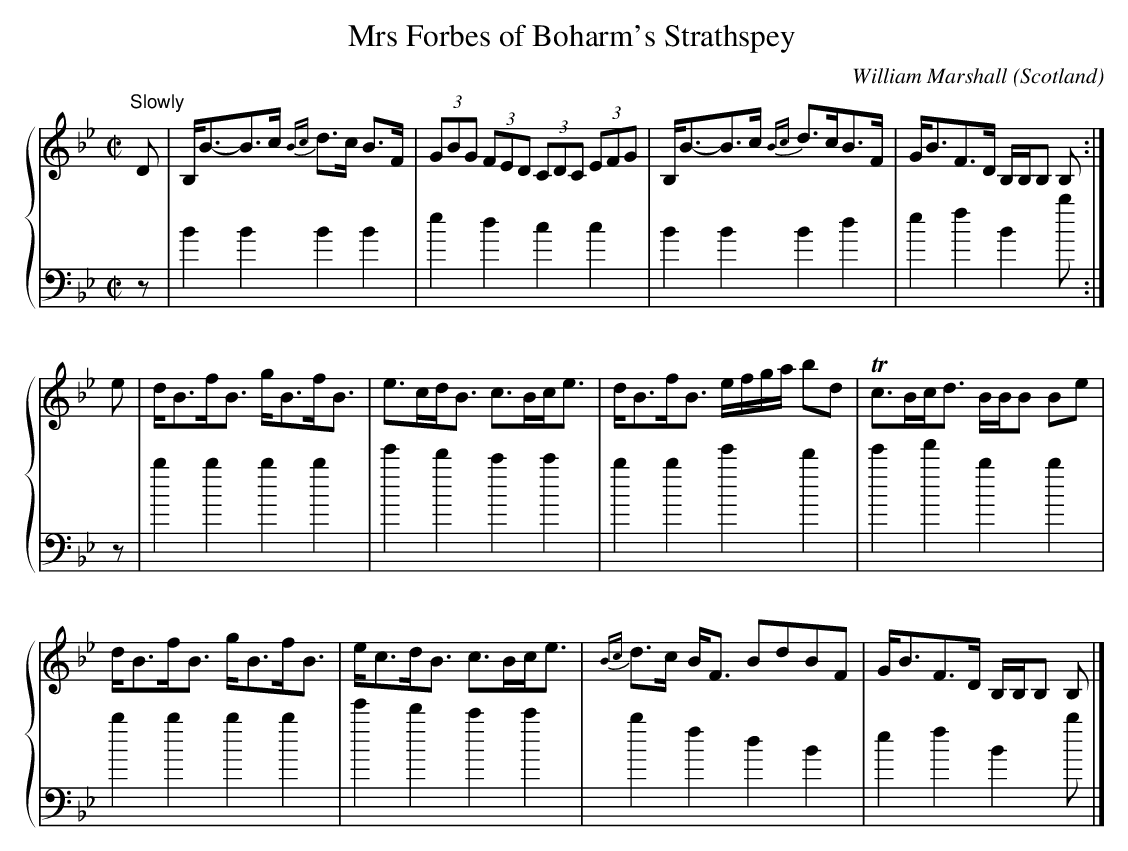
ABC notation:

X:1
T:Mrs Forbes of Boharm's Strathspey
C:William Marshall
L:1/8
M:C|
O:Scotland
K:Bb
%%staves { 1 2 }
V:1
"^Slowly"
D | \
B,<B-B>c {Bc}d>c B>F | (3GBG (3FED (3CDC (3EFG | \
B,<B-B>c {Bc}d>cB>F | G<BF>D B,/B,/B, B, :|
e | \
d<Bf<B g<Bf<B | e>cd<B c>Bc<e | \
d<Bf<B e/f/g/a/ bd | !trill!c>Bc<d B/B/B Be |
d<Bf<B g<Bf<B | e<cd<B c>Bc<e | \
{Bc}d>c B<F BdBF | G<BF>D B,/B,/B, B, |]
V:2 clef=bass
L:1/4
z/ | \
BBBB | edcc | BBBd | efBb/ :|
z/ | \
bbbb | e'd'c'c' | bbe'd' | e'f'bb | bbbb | e'd'c'c' | bfdB | efBb/ |]
